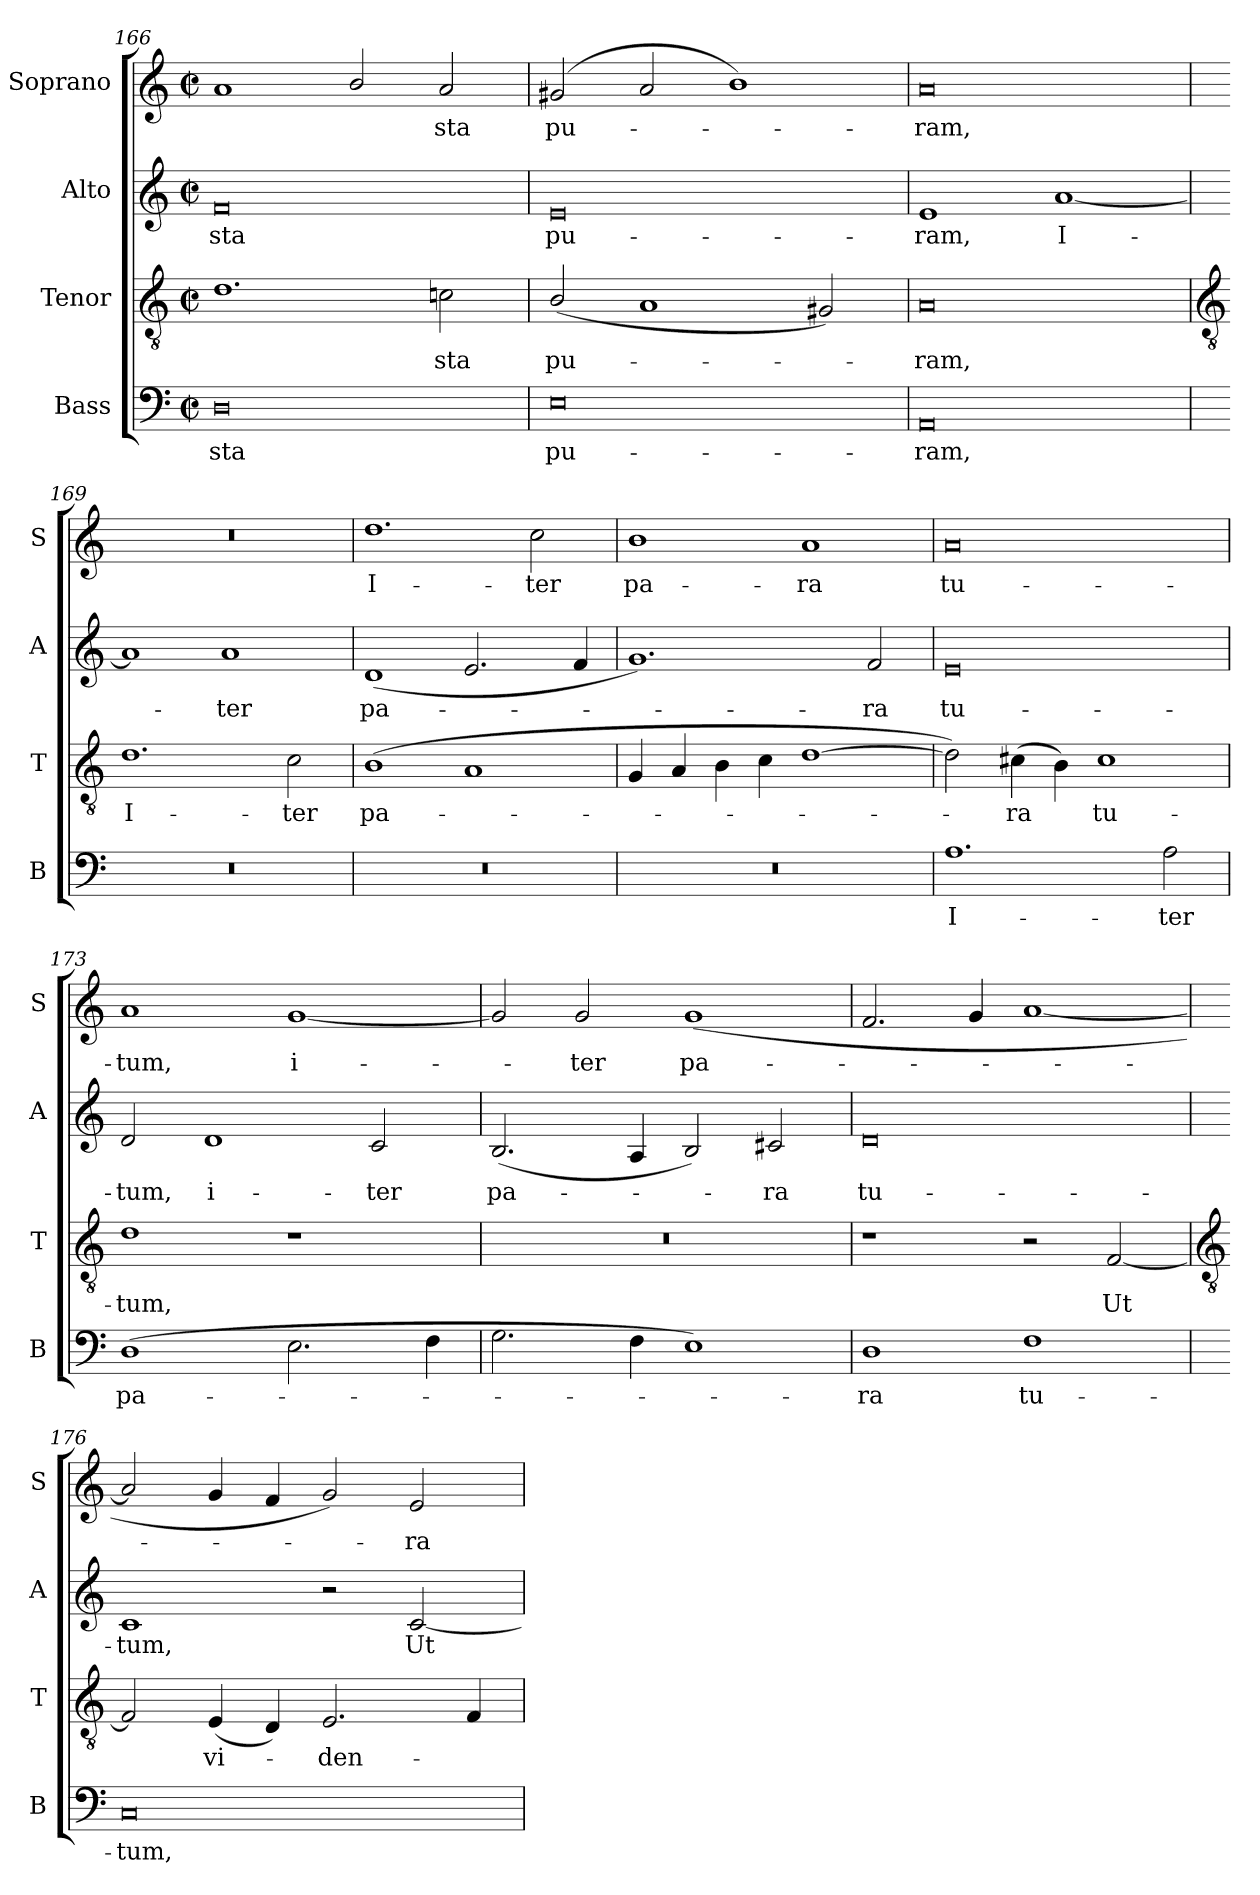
**kern	**text	**kern	**text	**kern	**text	**kern	**text
*part4	*part4	*part3	*part3	*part2	*part2	*part1	*part1
*staff4	*staff4	*staff3	*staff3	*staff2	*staff2	*staff1	*staff1
*I"Bass	*	*I"Tenor	*	*I"Alto	*	*I"Soprano	*
*I'B	*	*I'T	*	*I'A	*	*I'S	*
*clefF4	*	*clefGv2	*	*clefG2	*	*clefG2	*
*k[]	*	*k[]	*	*k[]	*	*k[]	*
*C:	*	*C:	*	*C:	*	*C:	*
*M4/2	*	*M4/2	*	*M4/2	*	*M4/2	*
*met(c|)	*	*met(c|)	*	*met(c|)	*	*met(c|)	*
=166	=166	=166	=166	=166	=166	=166	=166
!	!LO:LY:b	!	!	!	!LO:LY:b	!	!
0D	sta	1.d	.	0f	-sta	1a	.
.	.	.	.	.	.	2b/	.
!	!	!	!LO:LY:b	!	!	!	!LO:LY:b
.	.	2cn	sta	.	.	2a	sta
=167	=167	=167	=167	=167	=167	=167	=167
!	!LO:LY:b	!	!LO:LY:b	!	!LO:LY:b	!	!LO:LY:b
0E	pu-	(<2B/	pu-	0e	pu-	(<2g#X	pu-
.	.	1A	.	.	.	2a	.
.	.	.	.	.	.	1b)	.
.	.	2G#)	.	.	.	.	.
=168	=168	=168	=168	=168	=168	=168	=168
!	!LO:LY:b	!	!LO:LY:b	!	!LO:LY:b	!	!LO:LY:b
0AA	-ram,	0A	ram,	1e	-ram,	0a	ram,
!	!	!	!	!	!LO:LY:b	!	!
.	.	.	.	[1a	I-	.	.
!!LO:LB:g=z
=169	=169	=169	=169	=169	=169	=169	=169
*	*	*clefGv2	*	*	*	*	*
!	!	!	!LO:LY:b	!	!	!	!
0r	.	1.d	I-	1a]	.	0r	.
!	!	!	!	!	!LO:LY:b	!	!
.	.	.	.	1a	ter	.	.
!	!	!	!LO:LY:b	!	!	!	!
.	.	2c	-ter	.	.	.	.
=170	=170	=170	=170	=170	=170	=170	=170
!	!	!	!LO:LY:b	!	!LO:LY:b	!	!LO:LY:b
0r	.	(>1B	pa-	(<1d	pa-	1.dd	I-
.	.	1A	.	2.e	.	.	.
!	!	!	!	!	!	!	!LO:LY:b
.	.	.	.	.	.	2cc	-ter
.	.	.	.	4f	.	.	.
=171	=171	=171	=171	=171	=171	=171	=171
!	!	!	!	!	!	!	!LO:LY:b
0r	.	4G	.	1.g)	.	1b	pa-
.	.	4A	.	.	.	.	.
.	.	4B	.	.	.	.	.
.	.	4c	.	.	.	.	.
!	!	!	!	!	!	!	!LO:LY:b
.	.	[1d	.	.	.	1a	-ra
!	!	!	!	!	!LO:LY:b	!	!
.	.	.	.	2f	ra	.	.
=172	=172	=172	=172	=172	=172	=172	=172
!	!LO:LY:b	!	!	!	!LO:LY:b	!	!LO:LY:b
1.A	I-	2d])	.	0e	tu-	0a	tu-
!	!	!	!LO:LY:b	!	!	!	!
.	.	(>4c#X	ra	.	.	.	.
.	.	4B)	.	.	.	.	.
!	!	!	!LO:LY:b	!	!	!	!
.	.	1c#	tu-	.	.	.	.
!	!LO:LY:b	!	!	!	!	!	!
2A	-ter	.	.	.	.	.	.
=173	=173	=173	=173	=173	=173	=173	=173
!	!LO:LY:b	!	!LO:LY:b	!	!LO:LY:b	!	!LO:LY:b
(>1D	pa-	1d	-tum,	2d	-tum,	1a	-tum,
!	!	!	!	!	!LO:LY:b	!	!
.	.	.	.	1d	i-	.	.
!	!	!	!	!	!	!	!LO:LY:b
2.E	.	1r	.	.	.	[1g	i-
!	!	!	!	!	!LO:LY:b	!	!
.	.	.	.	2c	-ter	.	.
4F	.	.	.	.	.	.	.
=174	=174	=174	=174	=174	=174	=174	=174
!	!	!	!	!	!LO:LY:b	!	!
2.G	.	0r	.	(<2.B	pa-	2g]	.
!	!	!	!	!	!	!	!LO:LY:b
.	.	.	.	.	.	2g	ter
4F	.	.	.	4A	.	.	.
!	!	!	!	!	!	!	!LO:LY:b
1E)	.	.	.	2B)	.	(<1g	pa-
!	!	!	!	!	!LO:LY:b	!	!
.	.	.	.	2c#X	ra	.	.
=175	=175	=175	=175	=175	=175	=175	=175
!	!LO:LY:b	!	!	!	!LO:LY:b	!	!
1D	ra	1r	.	0d	tu-	2.f	.
.	.	.	.	.	.	4g	.
!	!LO:LY:b	!	!	!	!	!	!
1F	tu-	2r	.	.	.	[1a	.
!	!	!	!LO:LY:b	!	!	!	!
.	.	[2F	Ut	.	.	.	.
!!LO:LB:g=z
=176	=176	=176	=176	=176	=176	=176	=176
*	*	*clefGv2	*	*	*	*	*
!	!LO:LY:b	!	!	!	!LO:LY:b	!	!
0C	-tum,	2F]	.	1c	-tum,	2a]	.
!	!	!	!LO:LY:b	!	!	!	!
.	.	(<4E	vi-	.	.	4g	.
.	.	4D)	.	.	.	4f	.
!	!	!	!LO:LY:b	!	!	!	!
.	.	2.E	den-	2r	.	2g)	.
!	!	!	!	!	!LO:LY:b	!	!LO:LY:b
.	.	.	.	[2c	Ut	2e	ra
.	.	4F	.	.	.	.	.
=	=	=	=	=	=	=	=
*-	*-	*-	*-	*-	*-	*-	*-
